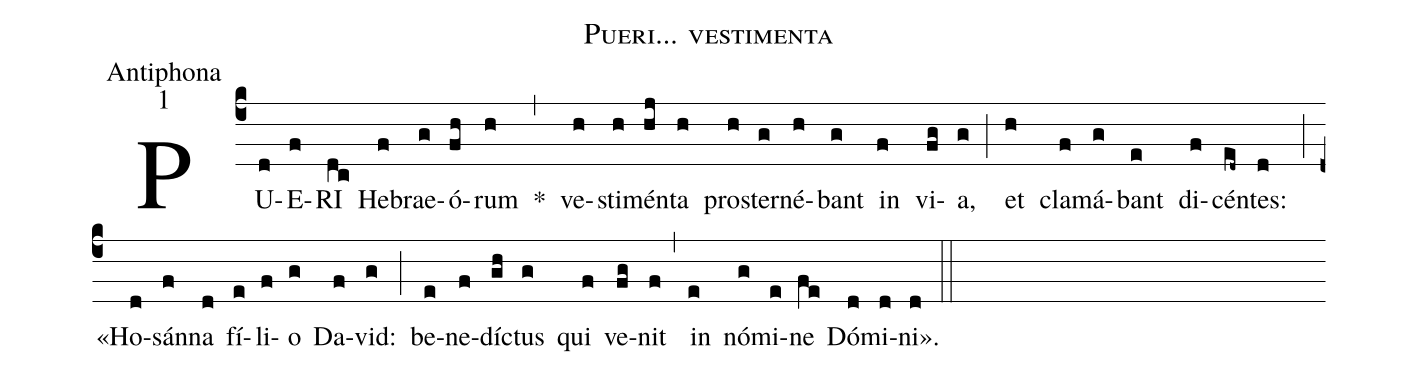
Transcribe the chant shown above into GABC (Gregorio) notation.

name:Pueri... vestimenta;
office-part:Antiphona;
mode:1;
%%
(c4) PU(d)E(f)RI(dc) He(f)brae(g)ó(fh)rum(h) *(,) ve(h)sti(h)mén(hj)ta(h) pro(h)ster(g)né(h)bant(g) in(f) vi(fg)a,(g) (;) et(h) cla(f)má(g)bant(e) di(f)cén(ed~)tes:(d) (;) «Ho(d)sán(f)na(d) fí(e)li(f)o(g) Da(f)vid:(g) (;) be(e)ne(f)dí(gh)ctus(g) qui(f) ve(fg)nit(f) (,) in(e) nó(g)mi(e)ne(fe) Dó(d)mi(d)ni».(d) (::)
